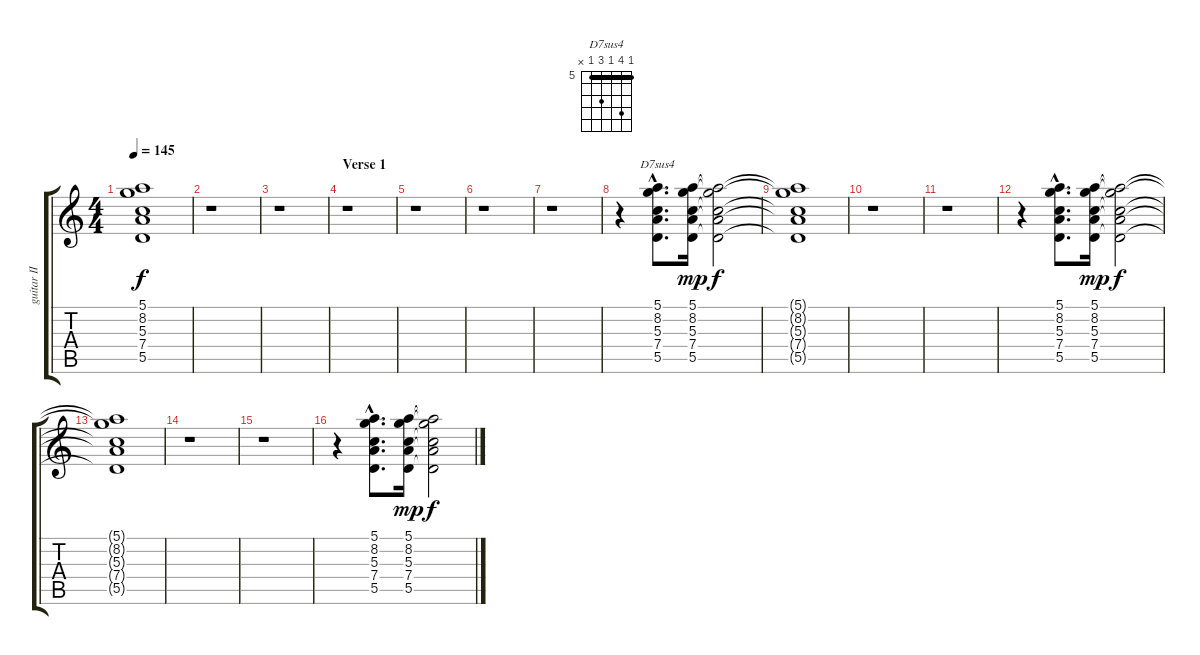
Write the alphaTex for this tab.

\track ("guitar II" "guitar II") {instrument electricguitarclean}
\staff {score tabs}
\tuning (E4 B3 G3 D3 A2 E2) {hide}
\chord ("D7sus4" 5 8 5 7 5 x) {firstfret 5 barre 5}
\ts (4 4)
\tempo 145
\clef g2
\ks c
(5.1{t} 8.2{t} 5.3{t} 7.4{t} 5.5{t}).1{dy f} |
r.1 |
r.1 |
\section ("" "Verse 1")
r.1 |
r.1 |
r.1 |
r.1 |
r.4 (5.1{hac} 8.2{hac} 5.3{hac} 7.4{hac} 5.5{hac}).8{d ch "D7sus4"} (5.1 8.2 5.3 7.4 5.5).16{dy mp} (5.1{t} 8.2{t} 5.3{t} 7.4{t} 5.5{t}).2{dy f} |
(5.1{t} 8.2{t} 5.3{t} 7.4{t} 5.5{t}).1 |
r.1 |
r.1 |
r.4 (5.1{hac} 8.2{hac} 5.3{hac} 7.4{hac} 5.5{hac}).8{d} (5.1 8.2 5.3 7.4 5.5).16{dy mp} (5.1{t} 8.2{t} 5.3{t} 7.4{t} 5.5{t}).2{dy f} |
(5.1{t} 8.2{t} 5.3{t} 7.4{t} 5.5{t}).1 |
r.1 |
r.1 |
r.4 (5.1{hac} 8.2{hac} 5.3{hac} 7.4{hac} 5.5{hac}).8{d} (5.1 8.2 5.3 7.4 5.5).16{dy mp} (5.1{t} 8.2{t} 5.3{t} 7.4{t} 5.5{t}).2{dy f}
